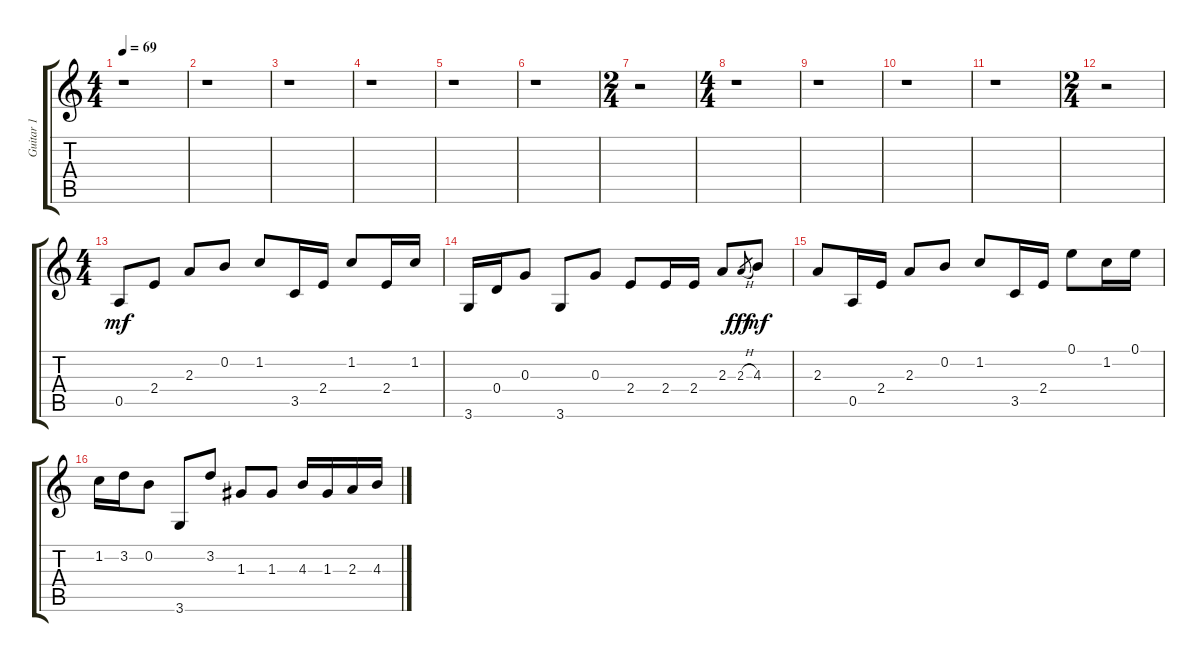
\track ("Guitar 1" "Guitar 1") {instrument acousticguitarnylon}
\staff {score tabs}
\tuning (E4 B3 G3 D3 A2 E2) {hide}
\ts (4 4)
\tempo 69
\clef g2
\ks c
r.1{dy mf} |
r.1 |
r.1 |
r.1 |
r.1 |
r.1 |
\ts (2 4)
r.2 |
\ts (4 4)
r.1 |
r.1 |
r.1 |
r.1 |
\ts (2 4)
r.2 |
\ts (4 4)
0.5.8 2.4.8 2.3.8 0.2.8 1.2.8 3.5.16 2.4.16 1.2.8 2.4.16 1.2.16 |
3.6.16 0.4.16 0.3.8 3.6.8 0.3.8 2.4.8 2.4.16 2.4.16 2.3.8 2.3{h}.8{gr dy fff} 4.3.8{dy mf} |
2.3.8 0.5.16 2.4.16 2.3.8 0.2.8 1.2.8 3.5.16 2.4.16 0.1.8 1.2.16 0.1.16 |
1.2.16 3.2.16 0.2.8 3.6.8 3.2.8 1.3.8 1.3.8 4.3.16 1.3.16 2.3.16 4.3.16
